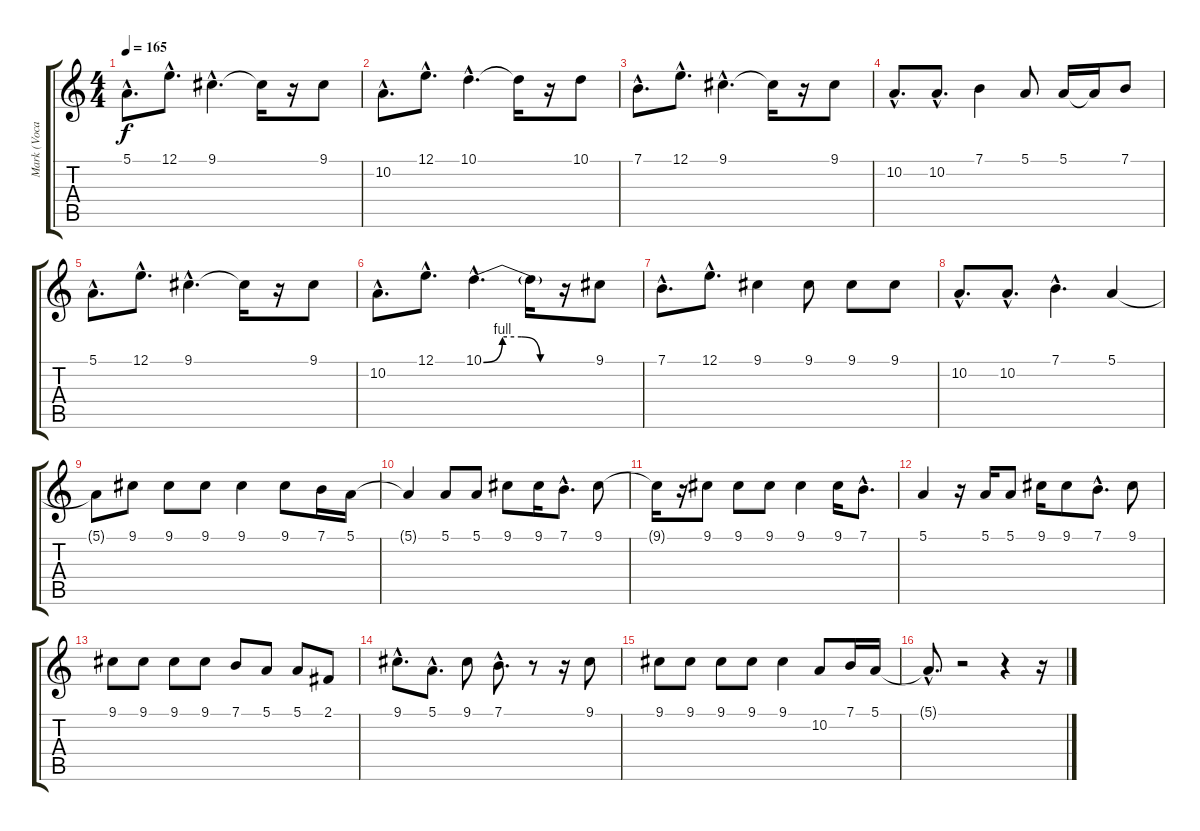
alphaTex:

\track ("Mark (Vocals)" "Mark (Voca") {instrument tenorsax}
\staff {score tabs}
\tuning (E4 B3 G3 D3 A2 E2) {hide}
\ts (4 4)
\tempo 165
\clef g2
\ks c
5.1{hac}.8{d dy f} 12.1{hac}.8{d} 9.1{hac}.4{d} 9.1{t}.16 r.16 9.1.8 |
10.2{hac}.8{d} 12.1{hac}.8{d} 10.1{hac}.4{d} 10.1{t}.16 r.16 10.1.8 |
7.1{hac}.8{d} 12.1{hac}.8{d} 9.1{hac}.4{d} 9.1{t}.16 r.16 9.1.8 |
10.2{hac}.8{d} 10.2{hac}.8{d} 7.1.4 5.1.8 5.1.16 5.1{t}.16 7.1.8 |
5.1{hac}.8{d} 12.1{hac}.8{d} 9.1{hac}.4{d} 9.1{t}.16 r.16 9.1.8 |
10.2{hac}.8{d} 12.1{hac}.8{d} 10.1{be (custom 0 0 15 4 30 4 45 0 60 0) hac}.4{d} 10.1{t}.16 r.16 9.1.8 |
7.1{hac}.8{d} 12.1{hac}.8{d} 9.1.4 9.1.8 9.1.8 9.1.8 |
10.2{hac}.8{d} 10.2{hac}.8{d} 7.1{hac}.4{d} 5.1.4 |
5.1{t}.8 9.1.8 9.1.8 9.1.8 9.1.4 9.1.8 7.1.16 5.1.16 |
5.1{t}.4 5.1.8 5.1.8 9.1.8 9.1.16 7.1{hac}.8{d} 9.1.8 |
9.1{t}.16 r.16 9.1.8 9.1.8 9.1.8 9.1.4 9.1.16 7.1{hac}.8{d} |
5.1.4 r.16 5.1.16 5.1.8 9.1.16 9.1.8 7.1{hac}.8{d} 9.1.8 |
9.1.8 9.1.8 9.1.8 9.1.8 7.1.8 5.1.8 5.1.8 2.1.8 |
9.1{hac}.8{d} 5.1{hac}.8{d} 9.1.8 7.1{hac}.8{d} r.8 r.16 9.1.8 |
9.1.8 9.1.8 9.1.8 9.1.8 9.1.4 10.2.8 7.1.16 5.1.16 |
5.1{hac t}.8{d} r.2 r.4 r.16
